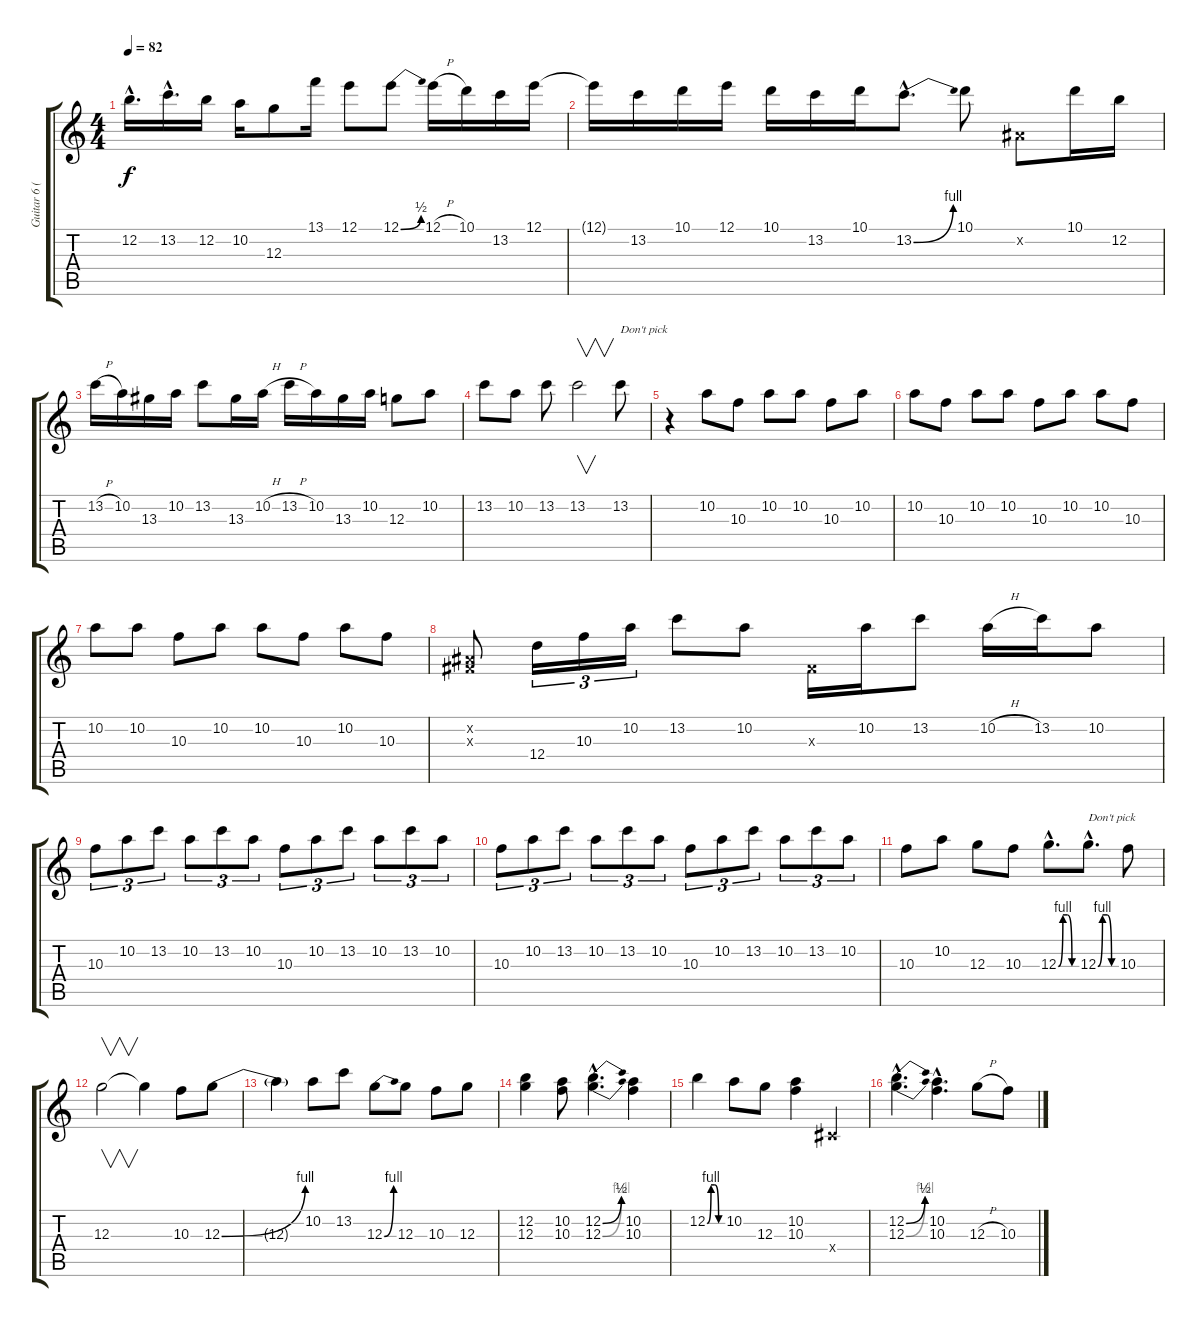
\track ("Guitar 6 (solos)" "Guitar 6 (") {instrument overdrivenguitar}
\staff {score tabs}
\tuning (E4 B3 G3 D3 A2 E2) {hide}
\ts (4 4)
\tempo 82
\clef g2
\ks c
12.2{hac}.16{d dy f} 13.2{hac}.16{d} 12.2.16 10.2.16 12.3.8 13.1.16 12.1.8 12.1{be (bend 0 0 60 2)}.8 12.1{h}.16 10.1.16 13.2.16 12.1.16 |
12.1{t}.16 13.2.16 10.1.16 12.1.16 10.1.16 13.2.16 10.1.16 13.2{be (bend 0 0 60 4) hac}.8{d} 10.1.8 -1.2{x}.8 10.1.16 12.2.16 |
13.2{h}.16 10.2.16 13.3.16 10.2.16 13.2.8 13.3.16 10.2{h}.16 13.2{h}.16 10.2.16 13.3.16 10.2.16 12.3.8 10.2.8 |
13.2.8 10.2.8 13.2.8 13.2.2{v} 13.2.8{txt "Don't pick"} |
r.4 10.2.8 10.3.8 10.2.8 10.2.8 10.3.8 10.2.8 |
10.2.8 10.3.8 10.2.8 10.2.8 10.3.8 10.2.8 10.2.8 10.3.8 |
10.2.8 10.2.8 10.3.8 10.2.8 10.2.8 10.3.8 10.2.8 10.3.8 |
(-1.2{x} -1.3{x}).8 12.4.16{tu (3 2)} 10.3.16{tu (3 2)} 10.2.16{tu (3 2)} 13.2.8 10.2.8 -1.3{x}.16 10.2.16 13.2.8 10.2{h}.16 13.2.16 10.2.8 |
10.3.8{tu (3 2)} 10.2.8{tu (3 2)} 13.2.8{tu (3 2)} 10.2.8{tu (3 2)} 13.2.8{tu (3 2)} 10.2.8{tu (3 2)} 10.3.8{tu (3 2)} 10.2.8{tu (3 2)} 13.2.8{tu (3 2)} 10.2.8{tu (3 2)} 13.2.8{tu (3 2)} 10.2.8{tu (3 2)} |
10.3.8{tu (3 2)} 10.2.8{tu (3 2)} 13.2.8{tu (3 2)} 10.2.8{tu (3 2)} 13.2.8{tu (3 2)} 10.2.8{tu (3 2)} 10.3.8{tu (3 2)} 10.2.8{tu (3 2)} 13.2.8{tu (3 2)} 10.2.8{tu (3 2)} 13.2.8{tu (3 2)} 10.2.8{tu (3 2)} |
10.3.8 10.2.8 12.3.8 10.3.8 12.3{be (custom 0 0 15 4 30 4 45 0 60 0) hac}.8{d} 12.3{be (custom 0 0 15 4 30 4 45 0 60 0) hac}.8{d txt "Don't pick"} 10.3.8 |
12.3.2{v} 12.3{t}.4 10.3.8 12.3{be (bend 0 0 60 4)}.8 |
12.3{t}.4 10.2.8 13.2.8 12.3{be (bend 0 0 60 4)}.8 12.3.8 10.3.8 12.3.8 |
(12.2 12.3).4 (10.2 10.3).8 (12.2{be (bend 0 0 60 2) hac} 12.3{be (bend 0 0 60 4) hac}).4{d} (10.2 10.3).4 |
12.2{be (custom 0 0 15 4 30 4 45 0 60 0)}.4 10.2.8 12.3.8 (10.2 10.3).4 -1.4{x}.4 |
(12.2{be (bend 0 0 60 2) hac} 12.3{be (bend 0 0 60 4) hac}).4{d} (10.2{hac} 10.3{hac}).4{d} 12.3{h}.8 10.3.8
